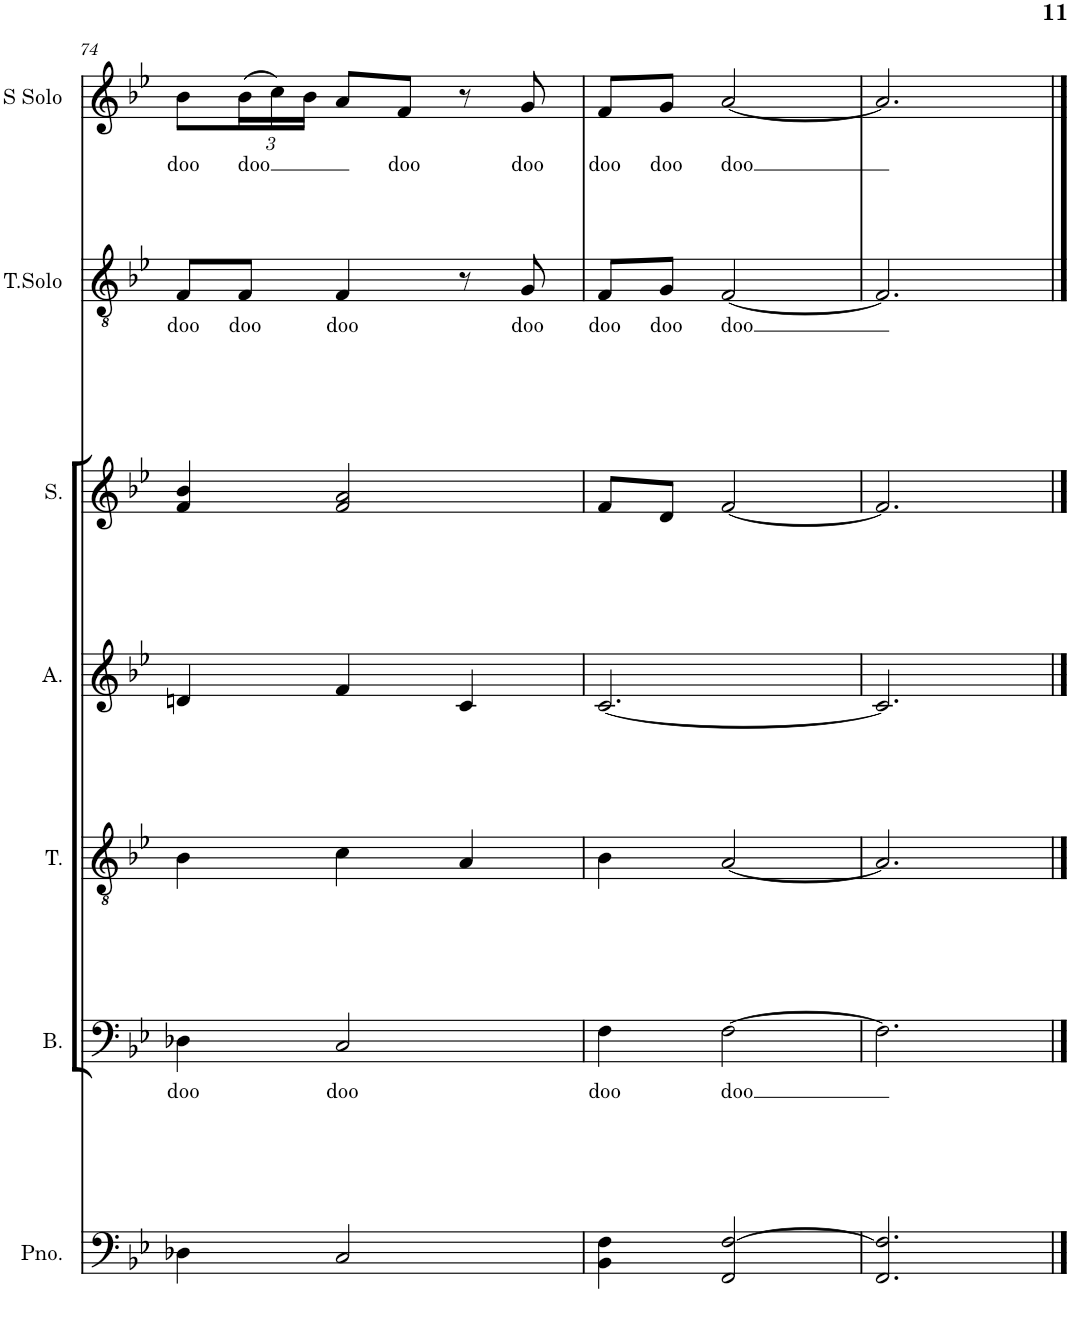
**kern	**kern	**text	**kern	**kern	**kern	**kern	**text	**kern	**text
*part7	*part6	*part6	*part5	*part4	*part3	*part2	*part2	*part1	*part1
*staff7	*staff6	*staff6	*staff5	*staff4	*staff3	*staff2	*staff2	*staff1	*staff1
*I"Piano	*I"Bass	*	*I"Tenor	*I"Alto	*I"Soprano	*I"Tenor Solo	*	*I"Soprano Solo	*
*I'Pno.	*I'B.	*	*I'T.	*I'A.	*I'S.	*I'T.Solo	*	*I'S Solo	*
!!LO:PB:g=z
*clefF4	*clefF4	*	*clefGv2	*clefG2	*clefG2	*clefGv2	*	*clefG2	*
*k[b-e-]	*k[b-e-]	*	*k[b-e-]	*k[b-e-]	*k[b-e-]	*k[b-e-]	*	*k[b-e-]	*
*M3/4	*M3/4	*	*M3/4	*M3/4	*M3/4	*M3/4	*	*M3/4	*
=74	=74	=74	=74	=74	=74	=74	=74	=74	=74
!	!	!LO:LY:b	!	!	!	!	!LO:LY:b	!	!LO:LY:b
4D-X\	4D-X\	doo	4B-\	4dn/	4f/ 4b-/	8F/L	doo	8b-\L	doo
!	!	!	!	!	!	!	!LO:LY:b	!	!
*	*	*	*	*	*	*	*	*Xbrackettup	*
!	!	!	!	!	!	!	!	!	!LO:LY:b
.	.	.	.	.	.	8F/J	doo	(24b-\L	doo
.	.	.	.	.	.	.	.	24cc\)	.
.	.	.	.	.	.	.	.	24b-\JJ	.
!	!	!LO:LY:b	!	!	!	!	!LO:LY:b	!	!
2C/	2C/	doo	4c\	4f/	2f/ 2a/	4F/	doo	8a/L	.
!	!	!	!	!	!	!	!	!	!LO:LY:b
.	.	.	.	.	.	.	.	8f/J	doo
.	.	.	4A/	4c/	.	8r	.	8r	.
!	!	!	!	!	!	!	!LO:LY:b	!	!LO:LY:b
.	.	.	.	.	.	8G/	doo	8g/	doo
=75	=75	=75	=75	=75	=75	=75	=75	=75	=75
!	!	!LO:LY:b	!	!	!	!	!LO:LY:b	!	!LO:LY:b
4BB-\ 4F\	4F\	doo	4B-\	[2.c/	8f/L	8F/L	doo	8f/L	doo
!	!	!	!	!	!	!	!LO:LY:b	!	!LO:LY:b
.	.	.	.	.	8d/J	8G/J	doo	8g/J	doo
!	!	!LO:LY:b	!	!	!	!	!LO:LY:b	!	!LO:LY:b
2FF/ [2F/	[2F\	doo	[2A/	.	[2f/	[2F/	doo	[2a/	doo
=76	=76	=76	=76	=76	=76	=76	=76	=76	=76
2.FF/ 2.F/]	2.F\]	.	2.A/]	2.c/]	2.f/]	2.F/]	.	2.a/]	.
==	==	==	==	==	==	==	==	==	==
*-	*-	*-	*-	*-	*-	*-	*-	*-	*-
